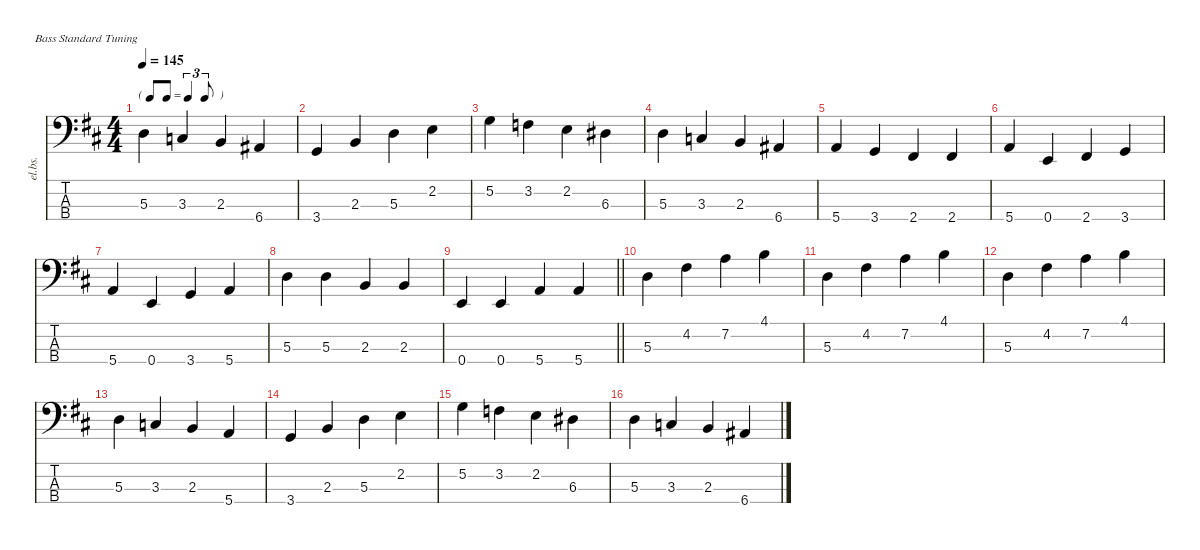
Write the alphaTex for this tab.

\defaultSystemsLayout 4
\hideDynamics
\bracketExtendMode nobrackets
\otherSystemsTrackNameOrientation horizontal
\track ("Electric Bass" "el.bs.") {instrument electricbassfinger}
\staff {score tabs}
\tuning (G2 D2 A1 E1)
\ts (4 4)
\tf triplet8th
\tempo 145
\clef f4
\ks d
5.3.4{dy mf} 3.3.4 2.3.4 6.4.4 |
3.4.4 2.3.4 5.3.4 2.2.4 |
5.2.4 3.2.4 2.2.4 6.3.4 |
5.3.4 3.3.4 2.3.4 6.4.4 |
5.4.4 3.4.4 2.4.4 2.4.4 |
5.4.4{dy f} 0.4.4 2.4.4 3.4.4 |
5.4.4{dy mf} 0.4.4 3.4.4 5.4.4 |
5.3.4 5.3.4{dy f} 2.3.4 2.3.4 |
\barLineRight lightlight
0.4.4 0.4.4 5.4.4 5.4.4 |
5.3.4 4.2.4 7.2.4 4.1.4 |
5.3.4 4.2.4 7.2.4 4.1.4 |
5.3.4 4.2.4 7.2.4 4.1.4 |
5.3.4 3.3.4 2.3.4 5.4.4 |
3.4.4 2.3.4 5.3.4 2.2.4 |
5.2.4 3.2.4 2.2.4 6.3.4 |
5.3.4 3.3.4 2.3.4 6.4.4
